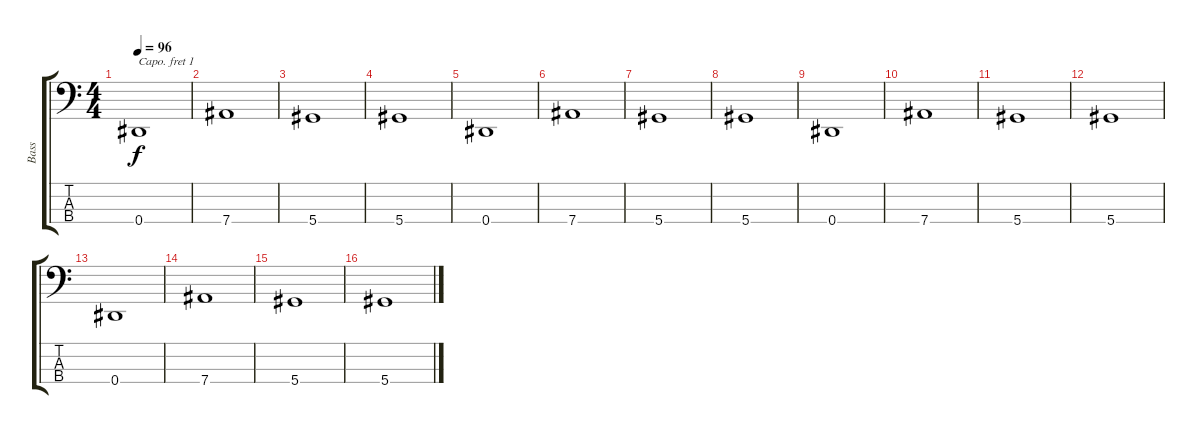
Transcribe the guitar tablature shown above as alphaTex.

\track ("Bass" "Bass") {instrument electricbassfinger}
\staff {score tabs}
\capo 1
\tuning (G2 D2 A1 D1) {hide}
\ts (4 4)
\tempo 96
\clef f4
\ks c
0.4.1{dy f} |
7.4.1 |
5.4.1 |
5.4.1 |
0.4.1 |
7.4.1 |
5.4.1 |
5.4.1 |
0.4.1 |
7.4.1 |
5.4.1 |
5.4.1 |
0.4.1 |
7.4.1 |
5.4.1 |
5.4.1
